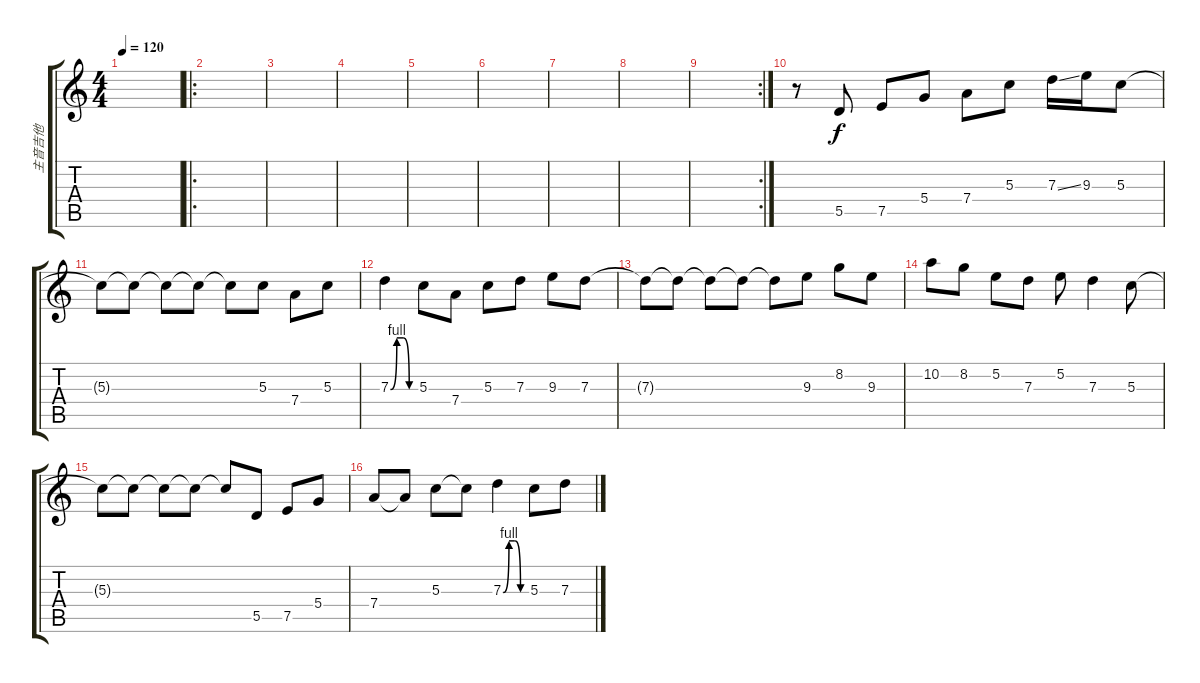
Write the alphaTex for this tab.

\track ("主音吉他" "主音吉他") {instrument acousticguitarsteel}
\staff {score tabs}
\tuning (E4 B3 G3 D3 A2 E2) {hide}
\ts (4 4)
\tempo 120
\clef g2
\ks c
|
\ro
|
|
|
|
|
|
|
\rc 2
|
r.8 5.5.8 7.5.8 5.4.8 7.4.8 5.3.8 7.3{ss}.16 9.3.16 5.3.8 |
5.3{t}.8 5.3{t}.8 5.3{t}.8 5.3{t}.8 5.3{t}.8 5.3.8 7.4.8 5.3.8 |
7.3{be (custom 0 0 15 4 30 4 45 0 60 0)}.4 5.3.8 7.4.8 5.3.8 7.3.8 9.3.8 7.3.8 |
7.3{t}.8 7.3{t}.8 7.3{t}.8 7.3{t}.8 7.3{t}.8 9.3.8 8.2.8 9.3.8 |
10.2.8 8.2.8 5.2.8 7.3.8 5.2.8 7.3.4 5.3.8 |
5.3{t}.8 5.3{t}.8 5.3{t}.8 5.3{t}.8 5.3{t}.8 5.5.8 7.5.8 5.4.8 |
7.4.8 7.4{t}.8 5.3.8 5.3{t}.8 7.3{be (custom 0 0 15 4 30 4 45 0 60 0)}.4 5.3.8 7.3.8
